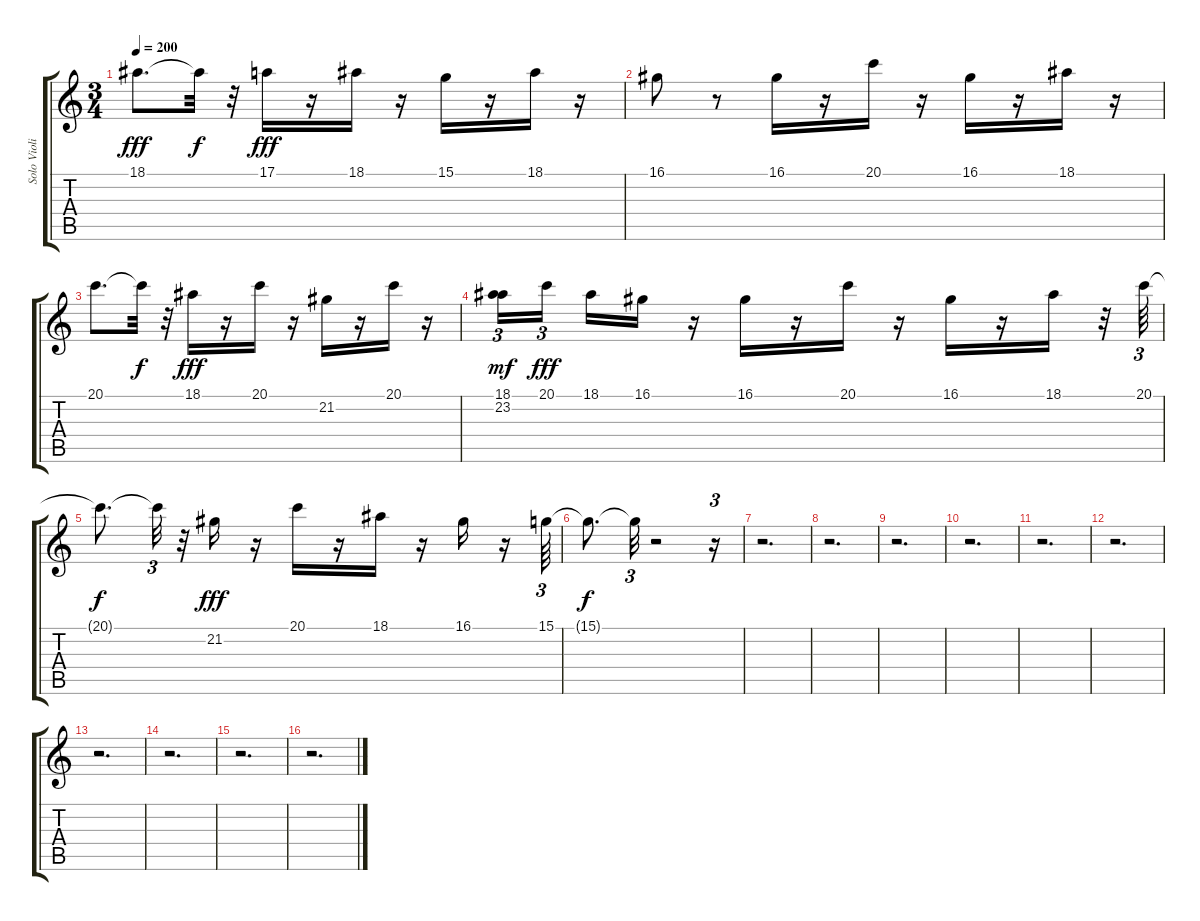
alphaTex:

\track ("Solo Violin." "Solo Violi") {instrument violin}
\staff {score tabs}
\tuning (E4 B3 G3 D3 A2 E2) {hide}
\ts (3 4)
\tempo 200
\clef g2
\ks c
18.1.8{d dy fff} 18.1{t}.32{dy f} r.32 17.1.16{dy fff} r.16 18.1.16 r.16 15.1.16 r.16 18.1.16 r.16 |
16.1.8 r.8 16.1.16 r.16 20.1.16 r.16 16.1.16 r.16 18.1.16 r.16 |
20.1.8{d} 20.1{t}.32{dy f} r.32 18.1.16{dy fff} r.16 20.1.16 r.16 21.2.16 r.16 20.1.16 r.16 |
(18.1 23.2).16{tu (3 2) dy mf} 20.1.16{tu (3 2) dy fff beam splitsecondary} 18.1.16 16.1.16 r.16 16.1.16 r.16 20.1.16 r.16 16.1.16 r.16 18.1.16 r.32 20.1.64{tu (3 2)} |
20.1{t}.8{d dy f} 20.1{t}.32{tu (3 2)} r.32 21.2.16{dy fff} r.16 20.1.16 r.16 18.1.16 r.16 16.1.16 r.16 15.1.64{tu (3 2)} |
15.1{t}.8{d dy f} 15.1{t}.32{tu (3 2)} r.2 r.16{tu (3 2)} |
r.2{d} |
r.2{d} |
r.2{d} |
r.2{d} |
r.2{d} |
r.2{d} |
r.2{d} |
r.2{d} |
r.2{d} |
r.2{d}
